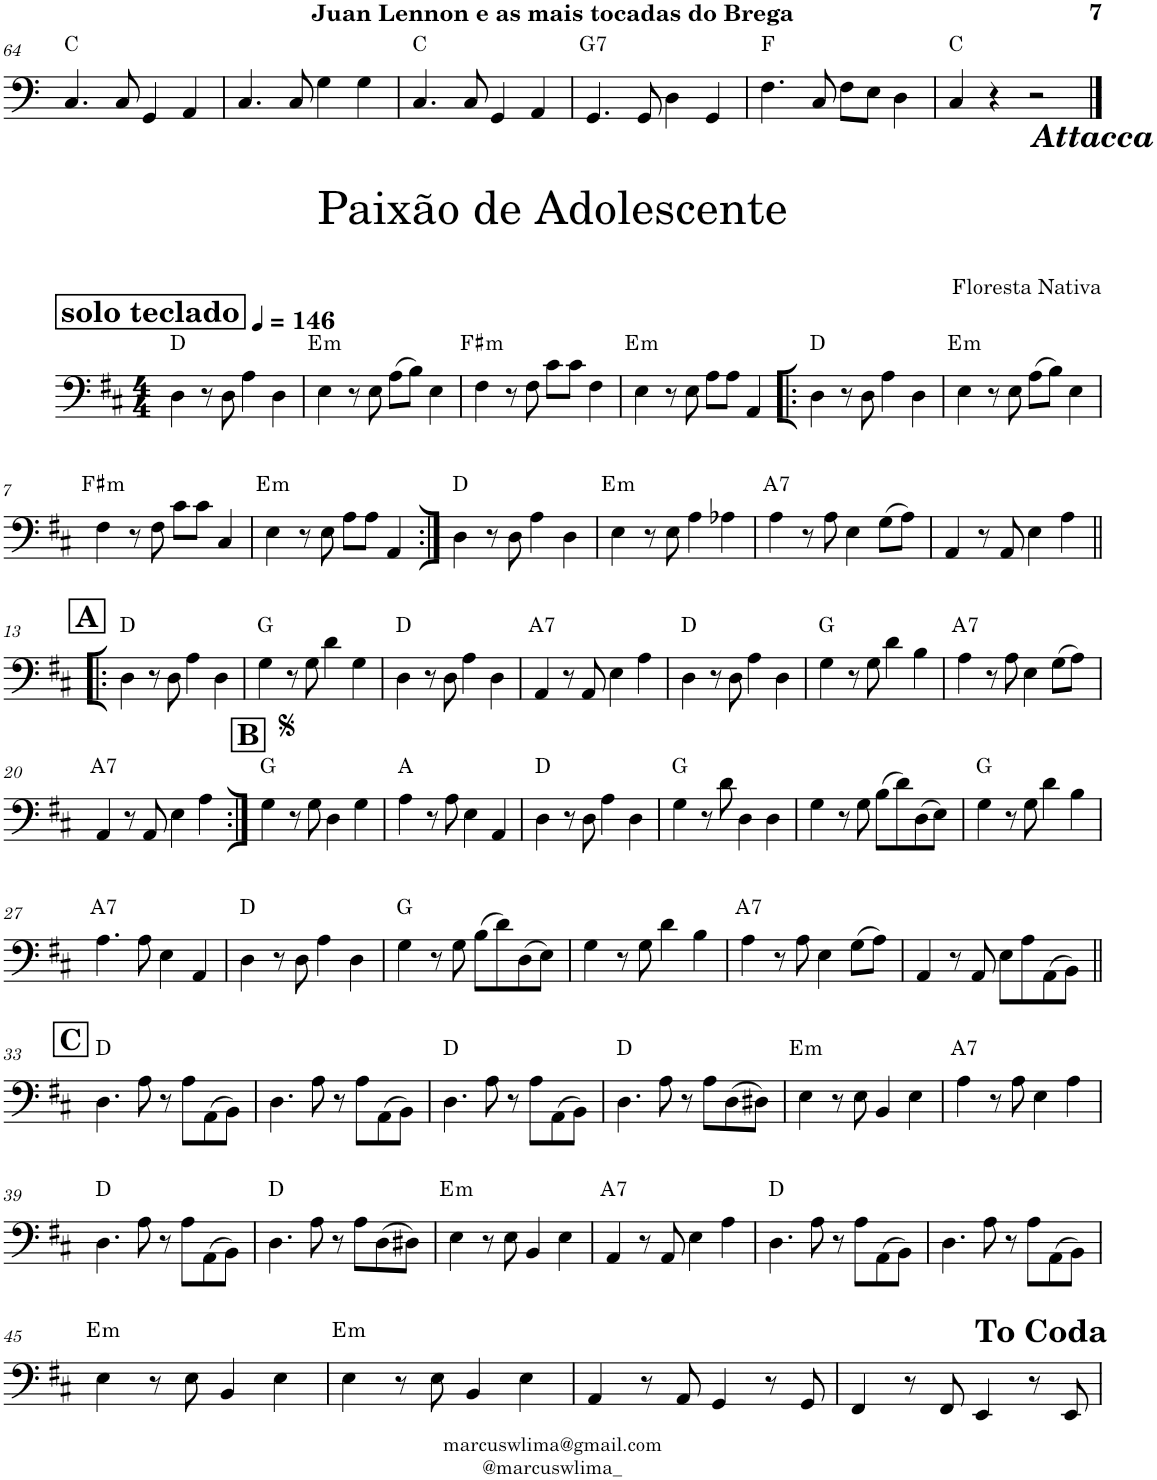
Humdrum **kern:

**kern	**harte
*part1	*part1
*staff1	*
*I"Electric Bass	*
*I'El. B.	*
!!LO:PB:g=z
*clefF4	*
*Trd7c12	*
*k[]	*
*M4/4	*
=64	=64
4.C/	C:maj
8C/	.
4GG/	.
4AA/	.
=65	=65
4.C/	.
8C/	.
4G\	.
4G\	.
=66	=66
4.C/	C:maj
8C/	.
4GG/	.
4AA/	.
=67	=67
!	!LO:H:kt=7
4.GG/	G:7
8GG/	.
4D\	.
4GG/	.
=68	=68
4.F\	F:maj
8C/	.
8F\L	.
8E\J	.
4D\	.
=69	=69
4C/	C:maj
4r	.
!LO:TX:b:Bi:t=Attacca	!
2r	.
!!LO:LB:g=z
==1	==1
!!LO:REH:place=s1:a:B:cj:fs=14:t=solo teclado
*k[f#c#]	*
*M4/4	*
*MM146	*
4D\	D:maj
8r	.
8D\	.
4A\	.
4D\	.
=2	=2
!	!LO:H:kt=m
4E\	E:min
8r	.
8E\	.
(8A\L	.
8B\J)	.
4E\	.
=3	=3
!	!LO:H:kt=m
4F#\	F#:min
8r	.
8F#\	.
8c#\L	.
8c#\J	.
4F#\	.
=4	=4
!	!LO:H:kt=m
4E\	E:min
8r	.
8E\	.
8A\L	.
8A\J	.
4AA/	.
=5!|:	=5!|:
4D\	D:maj
8r	.
8D\	.
4A\	.
4D\	.
=6	=6
!	!LO:H:kt=m
4E\	E:min
8r	.
8E\	.
(8A\L	.
8B\J)	.
4E\	.
!!LO:LB:g=z
=7	=7
!	!LO:H:kt=m
4F#\	F#:min
8r	.
8F#\	.
8c#\L	.
8c#\J	.
4C#/	.
=8	=8
!	!LO:H:kt=m
4E\	E:min
8r	.
8E\	.
8A\L	.
8A\J	.
4AA/	.
=9:|!	=9:|!
4D\	D:maj
8r	.
8D\	.
4A\	.
4D\	.
=10	=10
!	!LO:H:kt=m
4E\	E:min
8r	.
8E\	.
4A\	.
4A-X\	.
=11	=11
!	!LO:H:kt=7
4A\	A:7
8r	.
8A\	.
4E\	.
(8G\L	.
8A\J)	.
=12	=12
4AA/	.
8r	.
8AA/	.
4E\	.
4A\	.
!!LO:LB:g=z
!!LO:REH:place=s1:a:B:cj:fs=14:t=A
=13!|:	=13!|:
4D\	D:maj
8r	.
8D\	.
4A\	.
4D\	.
=14	=14
4G\	G:maj
8r	.
8G\	.
4d\	.
4G\	.
=15	=15
4D\	D:maj
8r	.
8D\	.
4A\	.
4D\	.
=16	=16
!	!LO:H:kt=7
4AA/	A:7
8r	.
8AA/	.
4E\	.
4A\	.
=17	=17
4D\	D:maj
8r	.
8D\	.
4A\	.
4D\	.
=18	=18
4G\	G:maj
8r	.
8G\	.
4d\	.
4B\	.
=19	=19
!	!LO:H:kt=7
4A\	A:7
8r	.
8A\	.
4E\	.
(8G\L	.
8A\J)	.
!!LO:LB:g=z
=20	=20
!	!LO:H:kt=7
4AA/	A:7
8r	.
8AA/	.
4E\	.
4A\	.
!!LO:REH:place=s1:a:B:cj:fs=14:t=B
=21:|!	=21:|!
4G\	G:maj
8r	.
8G\	.
4D\	.
4G\	.
=22	=22
4A\	A:maj
8r	.
8A\	.
4E\	.
4AA/	.
=23	=23
4D\	D:maj
8r	.
8D\	.
4A\	.
4D\	.
=24	=24
4G\	G:maj
8r	.
8d\	.
4D\	.
4D\	.
=25	=25
4G\	.
8r	.
8G\	.
(8B\L	.
8d\)	.
(8D\	.
8E\J)	.
=26	=26
4G\	G:maj
8r	.
8G\	.
4d\	.
4B\	.
!!LO:LB:g=z
=27	=27
!	!LO:H:kt=7
4.A\	A:7
8A\	.
4E\	.
4AA/	.
=28	=28
4D\	D:maj
8r	.
8D\	.
4A\	.
4D\	.
=29	=29
4G\	G:maj
8r	.
8G\	.
(8B\L	.
8d\)	.
(8D\	.
8E\J)	.
=30	=30
4G\	.
8r	.
8G\	.
4d\	.
4B\	.
=31	=31
!	!LO:H:kt=7
4A\	A:7
8r	.
8A\	.
4E\	.
(8G\L	.
8A\J)	.
=32	=32
4AA/	.
8r	.
8AA/	.
8E\L	.
8A\	.
(8AA\	.
8BB\J)	.
!!LO:LB:g=z
!!LO:REH:place=s1:a:B:cj:fs=14:t=C
=33||	=33||
4.D\	D:maj
8A\	.
8r	.
8A\L	.
(8AA\	.
8BB\J)	.
=34	=34
4.D\	.
8A\	.
8r	.
8A\L	.
(8AA\	.
8BB\J)	.
=35	=35
4.D\	D:maj
8A\	.
8r	.
8A\L	.
(8AA\	.
8BB\J)	.
=36	=36
4.D\	D:maj
8A\	.
8r	.
8A\L	.
(8D\	.
8D#X\J)	.
=37	=37
!	!LO:H:kt=m
4E\	E:min
8r	.
8E\	.
4BB/	.
4E\	.
=38	=38
!	!LO:H:kt=7
4A\	A:7
8r	.
8A\	.
4E\	.
4A\	.
!!LO:LB:g=z
=39	=39
4.D\	D:maj
8A\	.
8r	.
8A\L	.
(8AA\	.
8BB\J)	.
=40	=40
4.D\	D:maj
8A\	.
8r	.
8A\L	.
(8D\	.
8D#X\J)	.
=41	=41
!	!LO:H:kt=m
4E\	E:min
8r	.
8E\	.
4BB/	.
4E\	.
=42	=42
!	!LO:H:kt=7
4AA/	A:7
8r	.
8AA/	.
4E\	.
4A\	.
=43	=43
4.D\	D:maj
8A\	.
8r	.
8A\L	.
(8AA\	.
8BB\J)	.
=44	=44
4.D\	.
8A\	.
8r	.
8A\L	.
(8AA\	.
8BB\J)	.
!!LO:LB:g=z
=45	=45
!	!LO:H:kt=m
4E\	E:min
8r	.
8E\	.
4BB/	.
4E\	.
=46	=46
!	!LO:H:kt=m
4E\	E:min
8r	.
8E\	.
4BB/	.
4E\	.
=47	=47
4AA/	.
8r	.
8AA/	.
4GG/	.
8r	.
8GG/	.
=48	=48
4FF#/	.
8r	.
8FF#/	.
4EE/	.
8r	.
8EE/	.
!LO:TX:a:t=<b><font size="15"/>To Coda</b>	!
=	=
*-	*-
